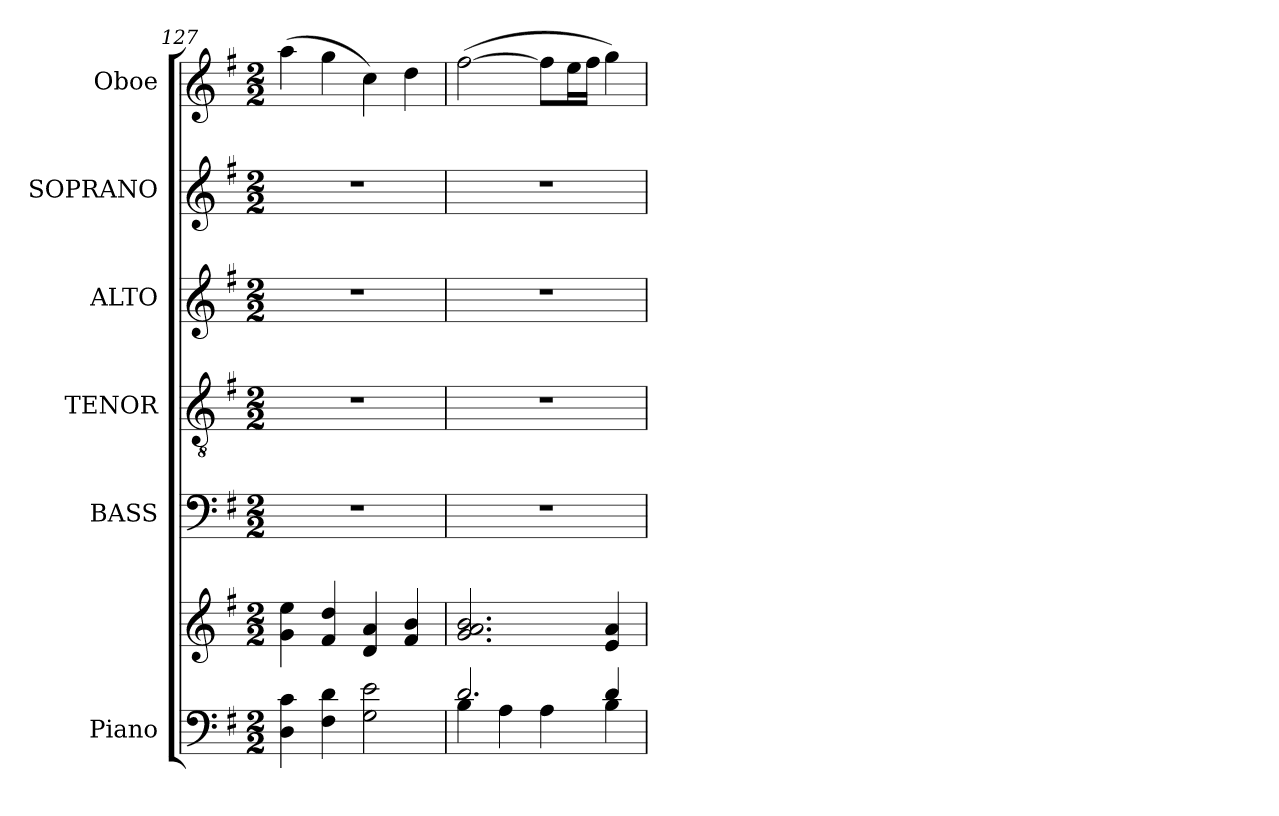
**kern	**kern	**kern	**kern	**kern	**kern	**kern
*part6	*part6	*part5	*part4	*part3	*part2	*part1
*staff7	*staff6	*staff5	*staff4	*staff3	*staff2	*staff1
*I"Piano	*	*I"BASS	*I"TENOR	*I"ALTO	*I"SOPRANO	*I"Oboe
*I'Pno.	*	*I'B.	*I'T.	*I'A.	*I'S.	*I'Ob.
*clefF4	*clefG2	*clefF4	*clefGv2	*clefG2	*clefG2	*clefG2
*	*	*	*ITrd7c12	*	*	*
*k[f#]	*k[f#]	*k[f#]	*k[f#]	*k[f#]	*k[f#]	*k[f#]
*G:	*G:	*G:	*G:	*G:	*G:	*G:
*M2/2	*M2/2	*M2/2	*M2/2	*M2/2	*M2/2	*M2/2
=127	=127	=127	=127	=127	=127	=127
4Di\ 4ci	4gi\ 4eei	1r	1r	1r	1r	(4aai\
4F#i\ 4di	4f#i/ 4ddi	.	.	.	.	4ggi\
2Gi\ 2ei	4di/ 4ai	.	.	.	.	4cci\)
.	4f#i/ 4bi	.	.	.	.	4ddi\
=128	=128	=128	=128	=128	=128	=128
*^	*	*	*	*	*	*
2.di/	4Bi\	2.gi/ 2.ai 2.bi	1r	1r	1r	1r	([2ff#i\
.	4Ai\	.	.	.	.	.	.
.	4Ai\	.	.	.	.	.	8ff#i\L]
.	.	.	.	.	.	.	16eei\L
.	.	.	.	.	.	.	16ff#i\JJ
4di/	4Bi\	4ei/ 4ai	.	.	.	.	4ggi\)
*v	*v	*	*	*	*	*	*
=	=	=	=	=	=	=
*-	*-	*-	*-	*-	*-	*-
